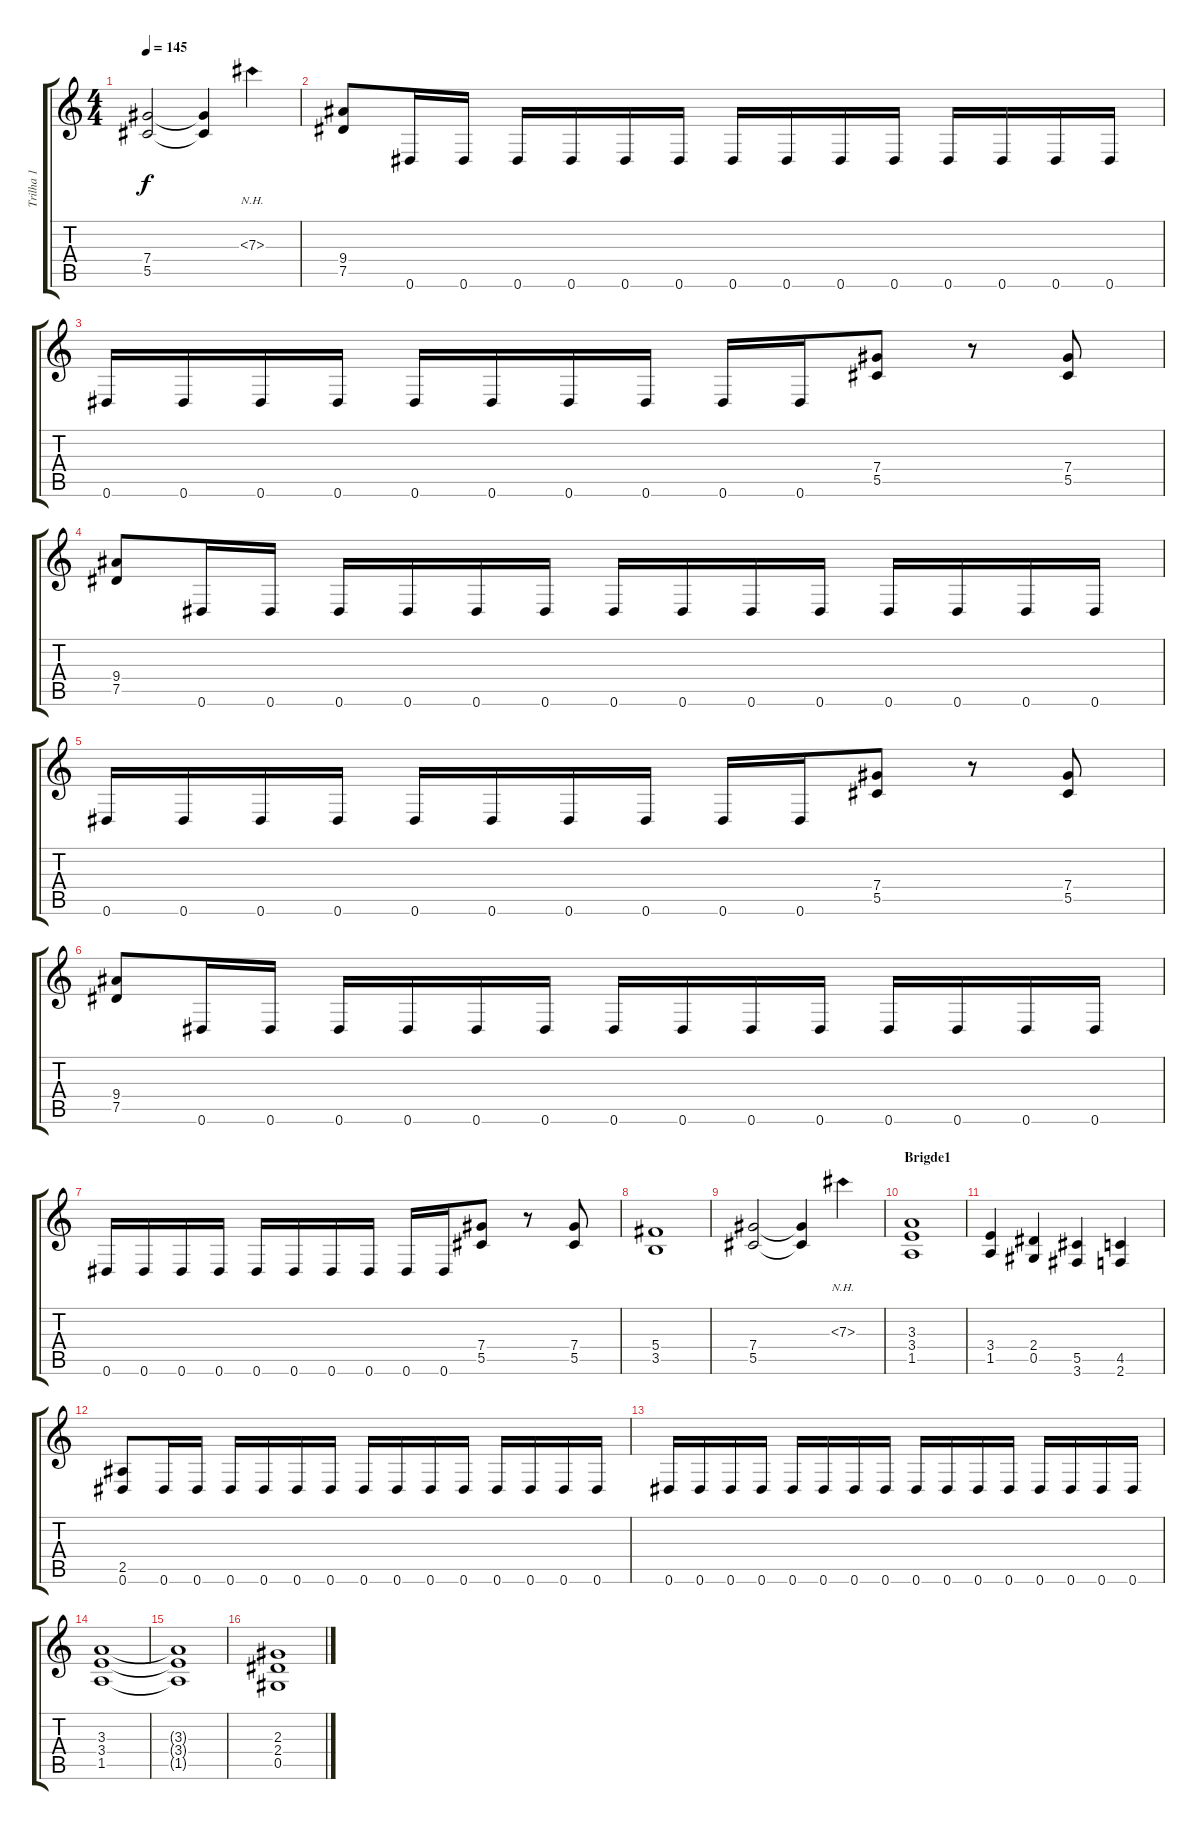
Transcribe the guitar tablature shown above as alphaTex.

\track ("Trilha 1" "Trilha 1") {instrument distortionguitar}
\staff {score tabs}
\tuning (Eb4 Bb3 Gb3 Db3 Ab2 Eb2) {hide}
\ts (4 4)
\tempo 145
\clef g2
\ks c
(7.4 5.5).2{dy f} (7.4{t} 5.5{t}).4 7.3{nh}.4 |
(9.4 7.5).8 0.6.16 0.6.16 0.6.16 0.6.16 0.6.16 0.6.16 0.6.16 0.6.16 0.6.16 0.6.16 0.6.16 0.6.16 0.6.16 0.6.16 |
0.6.16 0.6.16 0.6.16 0.6.16 0.6.16 0.6.16 0.6.16 0.6.16 0.6.16 0.6.16 (7.4 5.5).8 r.8 (7.4 5.5).8 |
(9.4 7.5).8 0.6.16 0.6.16 0.6.16 0.6.16 0.6.16 0.6.16 0.6.16 0.6.16 0.6.16 0.6.16 0.6.16 0.6.16 0.6.16 0.6.16 |
0.6.16 0.6.16 0.6.16 0.6.16 0.6.16 0.6.16 0.6.16 0.6.16 0.6.16 0.6.16 (7.4 5.5).8 r.8 (7.4 5.5).8 |
(9.4 7.5).8 0.6.16 0.6.16 0.6.16 0.6.16 0.6.16 0.6.16 0.6.16 0.6.16 0.6.16 0.6.16 0.6.16 0.6.16 0.6.16 0.6.16 |
0.6.16 0.6.16 0.6.16 0.6.16 0.6.16 0.6.16 0.6.16 0.6.16 0.6.16 0.6.16 (7.4 5.5).8 r.8 (7.4 5.5).8 |
(5.4 3.5).1 |
(7.4 5.5).2 (7.4{t} 5.5{t}).4 7.3{nh}.4 |
\section ("" "Brigde1")
(3.3 3.4 1.5).1 |
(3.4 1.5).4 (2.4 0.5).4 (5.5 3.6).4 (4.5 2.6).4 |
(2.5 0.6).8 0.6.16 0.6.16 0.6.16 0.6.16 0.6.16 0.6.16 0.6.16 0.6.16 0.6.16 0.6.16 0.6.16 0.6.16 0.6.16 0.6.16 |
0.6.16 0.6.16 0.6.16 0.6.16 0.6.16 0.6.16 0.6.16 0.6.16 0.6.16 0.6.16 0.6.16 0.6.16 0.6.16 0.6.16 0.6.16 0.6.16 |
(3.3 3.4 1.5).1 |
(3.3{t} 3.4{t} 1.5{t}).1 |
(2.3 2.4 0.5).1
